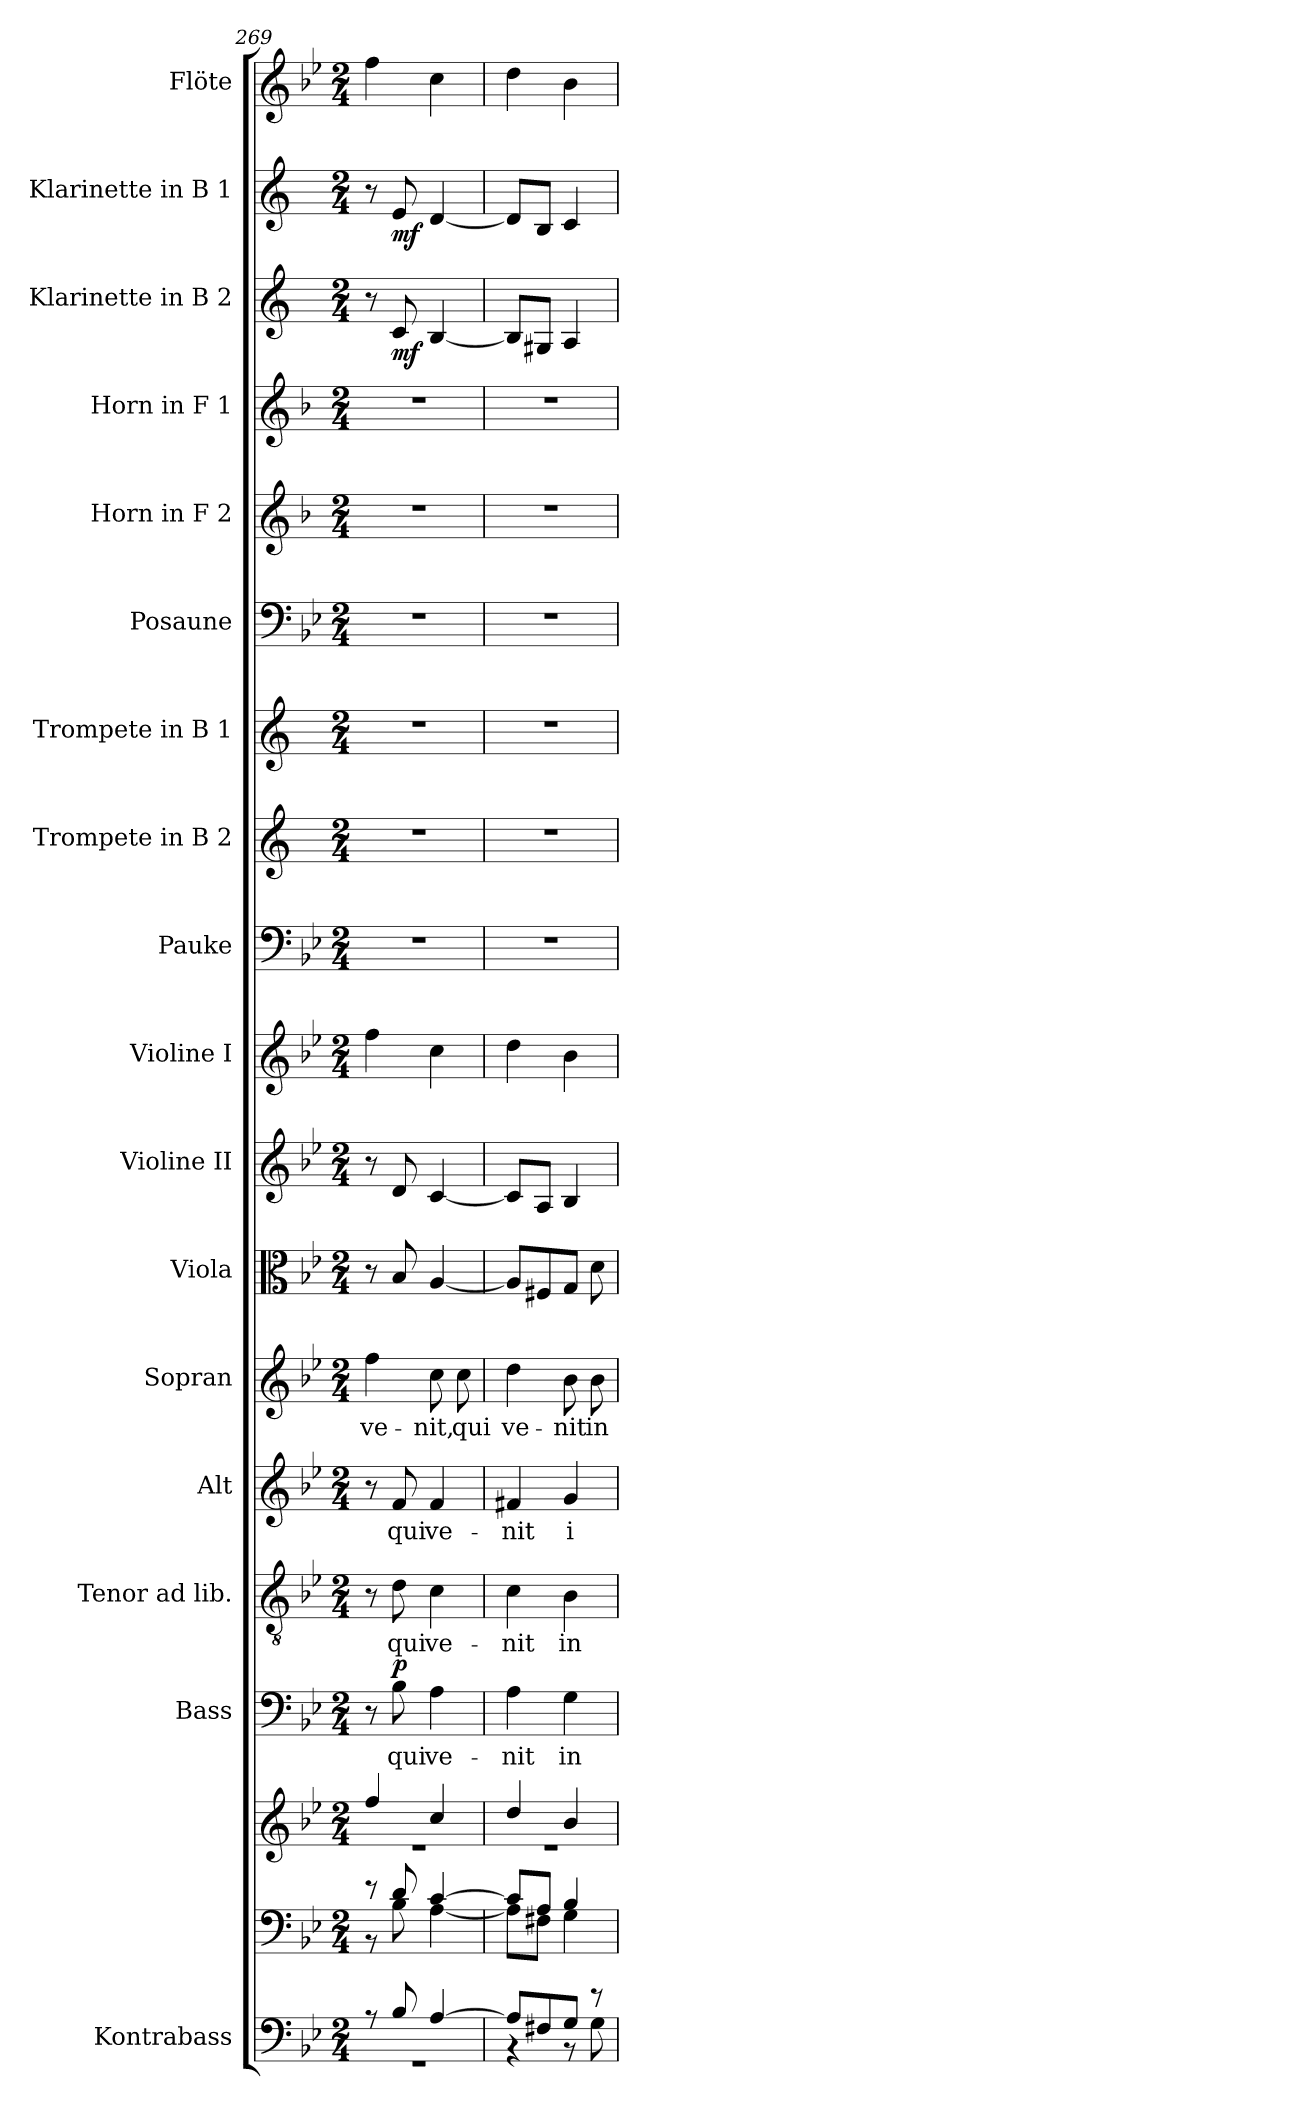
**kern	**kern	**kern	**kern	**text	**dynam	**kern	**text	**kern	**text	**kern	**text	**kern	**kern	**kern	**kern	**kern	**kern	**kern	**kern	**kern	**kern	**dynam	**kern	**dynam	**kern
*part18	*part17	*part17	*part16	*part16	*part16	*part15	*part15	*part14	*part14	*part13	*part13	*part12	*part11	*part10	*part9	*part8	*part7	*part6	*part5	*part4	*part3	*part3	*part2	*part2	*part1
*staff19	*staff18	*staff17	*staff16	*staff16	*staff16	*staff15	*staff15	*staff14	*staff14	*staff13	*staff13	*staff12	*staff11	*staff10	*staff9	*staff8	*staff7	*staff6	*staff5	*staff4	*staff3	*staff3	*staff2	*staff2	*staff1
*I"Kontrabass	*	*	*I"Bass	*	*	*I"Tenor ad lib.	*	*I"Alt	*	*I"Sopran	*	*I"Viola	*I"Violine II	*I"Violine I	*I"Pauke	*I"Trompete in B 2	*I"Trompete in B 1	*I"Posaune	*I"Horn in F 2	*I"Horn in F 1	*I"Klarinette in B 2	*	*I"Klarinette in B 1	*	*I"Flöte
*I'Kb.	*	*	*I'B	*	*	*I'T	*	*I'A	*	*I'S	*	*I'Vla.	*I'Vl. II	*I'Vl. I	*I'Pk.	*	*	*I'Pos.	*I'Hrn. 2	*I'Hrn. 1	*	*	*	*	*I'Fl.
!!LO:PB:g=z
*clefF4	*clefF4	*clefG2	*clefF4	*	*	*clefGv2	*	*clefG2	*	*clefG2	*	*clefC3	*clefG2	*clefG2	*clefF4	*clefG2	*clefG2	*clefF4	*clefG2	*clefG2	*clefG2	*	*clefG2	*	*clefG2
*ITrd7c12	*	*	*	*	*	*	*	*	*	*	*	*	*	*	*	*ITrd1c2	*ITrd1c2	*	*ITrd4c7	*ITrd4c7	*ITrd1c2	*	*ITrd1c2	*	*
*k[b-e-]	*k[b-e-]	*k[b-e-]	*k[b-e-]	*	*	*k[b-e-]	*	*k[b-e-]	*	*k[b-e-]	*	*k[b-e-]	*k[b-e-]	*k[b-e-]	*k[b-e-]	*k[b-e-]	*k[b-e-]	*k[b-e-]	*k[b-e-]	*k[b-e-]	*k[b-e-]	*	*k[b-e-]	*	*k[b-e-]
*B-:	*B-:	*B-:	*B-:	*	*	*B-:	*	*B-:	*	*B-:	*	*B-:	*B-:	*B-:	*B-:	*B-:	*B-:	*B-:	*B-:	*B-:	*B-:	*	*B-:	*	*B-:
*M2/4	*M2/4	*M2/4	*M2/4	*	*	*M2/4	*	*M2/4	*	*M2/4	*	*M2/4	*M2/4	*M2/4	*M2/4	*M2/4	*M2/4	*M2/4	*M2/4	*M2/4	*M2/4	*	*M2/4	*	*M2/4
=269	=269	=269	=269	=269	=269	=269	=269	=269	=269	=269	=269	=269	=269	=269	=269	=269	=269	=269	=269	=269	=269	=269	=269	=269	=269
*^	*^	*^	*	*	*	*	*	*	*	*	*	*	*	*	*	*	*	*	*	*	*	*	*	*	*
!	!	!	!	!	!	!	!	!	!	!	!	!	!	!LO:LY:b	!	!	!	!	!	!	!	!	!	!	!	!	!	!
8rA	2rGG	8r	8r	4ff/	2re	8r	.	.	8r	.	8r	.	4ff\	ve-	8r	8r	4ff\	2r	2r	2r	2r	2r	2r	8r	.	8r	.	4ff\
!	!	!	!	!	!	!	!LO:LY:b	!LO:DY:a	!	!LO:LY:b	!	!LO:LY:b	!	!	!	!	!	!	!	!	!	!	!	!	!LO:DY:b	!	!LO:DY:b	!
8BB-/	.	8d/	8B-\	.	.	8B-\	qui	p	8d\	qui	8f/	qui	.	.	8B-/	8d/	.	.	.	.	.	.	.	8B-/	mf	8d/	mf	.
!	!	!	!	!	!	!	!LO:LY:b	!	!	!LO:LY:b	!	!LO:LY:b	!	!LO:LY:b	!	!	!	!	!	!	!	!	!	!	!	!	!	!
[>4AA/	.	[>4c/	[<4A\	4cc/	.	4A\	ve-	.	4c\	ve-	4f/	ve-	8cc\	-nit,	[4A/	[4c/	4cc\	.	.	.	.	.	.	[4A/	.	[4c/	.	4cc\
!	!	!	!	!	!	!	!	!	!	!	!	!	!	!LO:LY:b	!	!	!	!	!	!	!	!	!	!	!	!	!	!
.	.	.	.	.	.	.	.	.	.	.	.	.	8cc\	qui	.	.	.	.	.	.	.	.	.	.	.	.	.	.
=270	=270	=270	=270	=270	=270	=270	=270	=270	=270	=270	=270	=270	=270	=270	=270	=270	=270	=270	=270	=270	=270	=270	=270	=270	=270	=270	=270	=270
!	!	!	!	!	!	!	!LO:LY:b	!	!	!LO:LY:b	!	!LO:LY:b	!	!LO:LY:b	!	!	!	!	!	!	!	!	!	!	!	!	!	!
8AA/L]	4rAA	8c/L]	8A\L]	4dd/	2re	4A\	-nit	.	4c\	-nit	4f#X/	-nit	4dd\	ve-	8A/L]	8c/L]	4dd\	2r	2r	2r	2r	2r	2r	8A/L]	.	8c/L]	.	4dd\
8FF#X/	.	8A/J	8F#X\J	.	.	.	.	.	.	.	.	.	.	.	8F#X/	8A/J	.	.	.	.	.	.	.	8F#X/J	.	8A/J	.	.
!	!	!	!	!	!	!	!LO:LY:b	!	!	!LO:LY:b	!	!LO:LY:b	!	!LO:LY:b	!	!	!	!	!	!	!	!	!	!	!	!	!	!
8GG/J	8rAA	4B-/	4G\	4b-/	.	4G\	in	.	4B-\	in	4g/	i	8b-\	-nit	8G/J	4B-/	4b-\	.	.	.	.	.	.	4G/	.	4B-/	.	4b-\
!	!	!	!	!	!	!	!	!	!	!	!	!	!	!LO:LY:b	!	!	!	!	!	!	!	!	!	!	!	!	!	!
8rd	8GG\	.	.	.	.	.	.	.	.	.	.	.	8b-\	in	8d\	.	.	.	.	.	.	.	.	.	.	.	.	.
*v	*v	*	*	*	*	*	*	*	*	*	*	*	*	*	*	*	*	*	*	*	*	*	*	*	*	*	*	*
*	*v	*v	*	*	*	*	*	*	*	*	*	*	*	*	*	*	*	*	*	*	*	*	*	*	*	*	*
*	*	*v	*v	*	*	*	*	*	*	*	*	*	*	*	*	*	*	*	*	*	*	*	*	*	*	*
=	=	=	=	=	=	=	=	=	=	=	=	=	=	=	=	=	=	=	=	=	=	=	=	=	=
*-	*-	*-	*-	*-	*-	*-	*-	*-	*-	*-	*-	*-	*-	*-	*-	*-	*-	*-	*-	*-	*-	*-	*-	*-	*-
